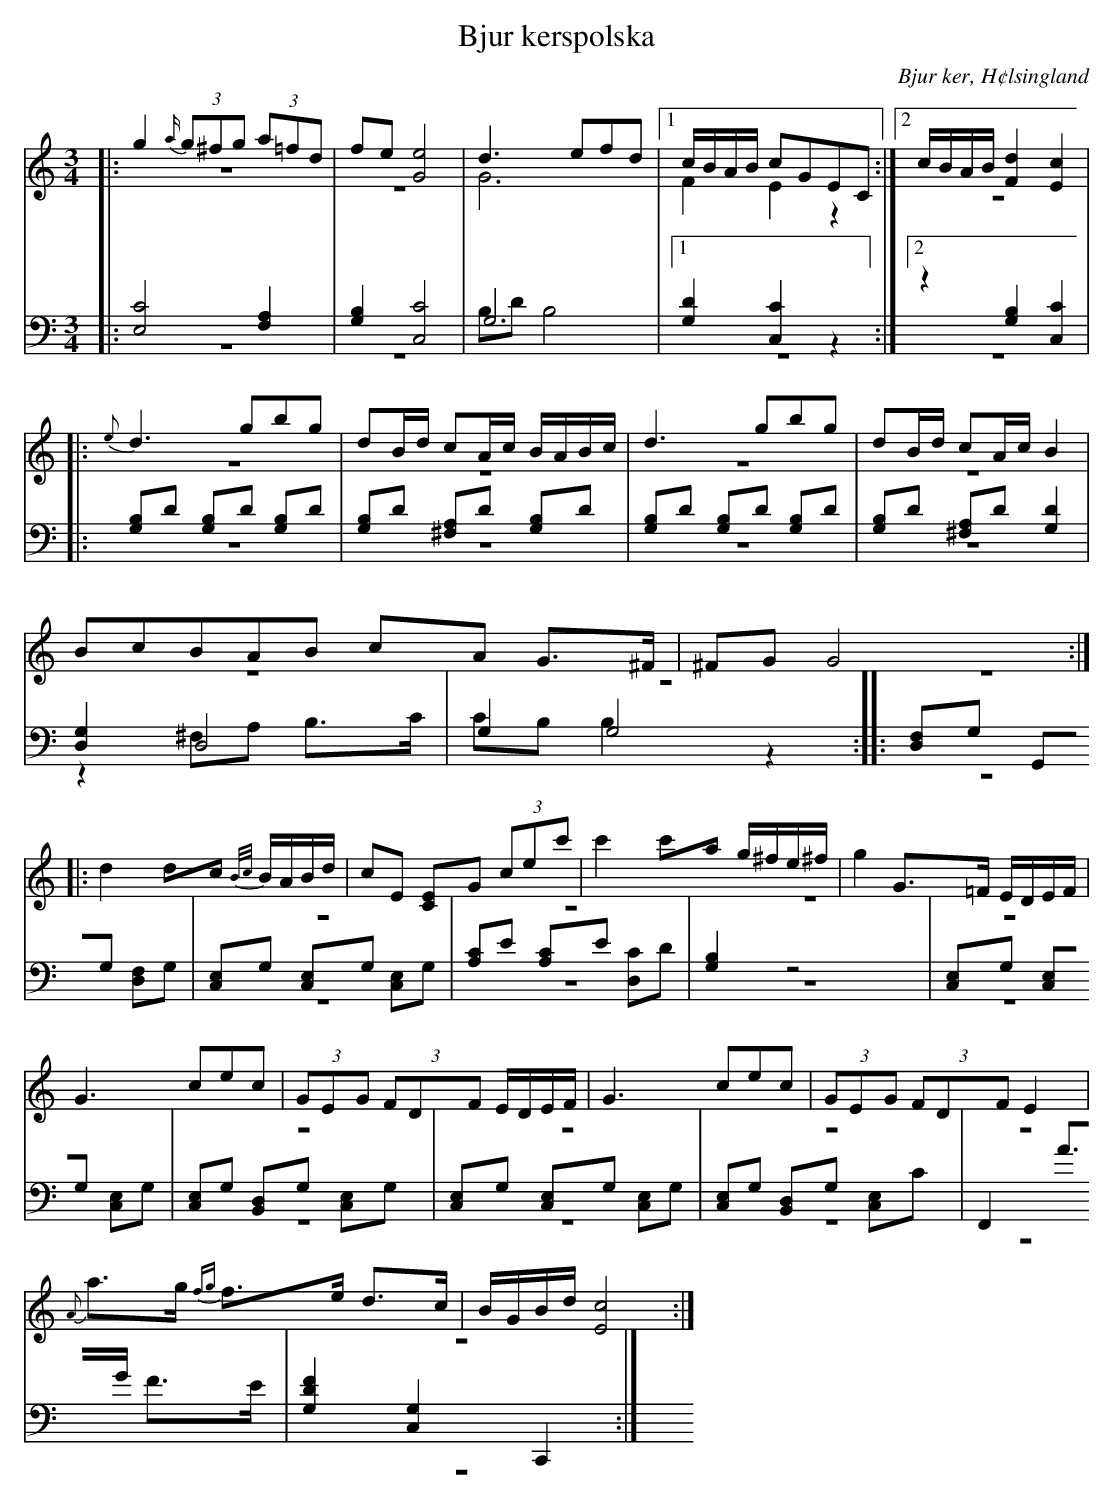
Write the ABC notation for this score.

X:1
T: Bjur kerspolska
O: Bjur ker, H¢lsingland
M: 3/4
L: 1/8
K: C
V:1
V:2 merge
V:3
V:4 merge
V:1
|:g2 {a/} (3g^fg (3a=fd|fe [G4e4]|d3 efd|1 c/B/A/B/ cGEC:|2 c/B/A/B/ [F2d2][E2c2]|
|:{e}d3 gbg| dB/d/ cA/c/ B/A/B/c/| d3 gbg| dB/d/ cA/c/ B2|
B2/5c2/5B2/5A2/5B2/5 cA G>^F| ^FG G4 :|
|:d2 dc {B/c/}B/A/B/d/|cE [CE]G (3cec'|c'2 c'a g/^f/e/^f/|g2 G>=F E/D/E/F/|
G3 cec|(3GEG (3FDF E/D/E/F/|G3 cec|(3GEG (3FDF E2|
{A}a>g {fg}f>e d>c|B/G/B/d/ [E4c4]:|
V:2
|:z6|z6|G6|1 F2 E2 z2:|2 z6|
|:z6|z6|z6|z6|
z6|z6:|
|:z6|z6|z6|z6|
z6|z6|z6|z6|
z6|z6:|
V:3 clef=bass
|:[E,4C4] [F,2A,2]|[G,2B,2] [C,4C4]|G,6|1 [G,2D2][C,2C2] z2:|2 z2 [G,2B,2][C,2C2]|
|:[G,B,]D [G,B,]D [G,B,]D|[G,B,]D [^F,A,]D [G,B,]D|[G,B,]D [G,B,]D [G,B,]D|[G,B,]D [^F,A,]D [G,2D2]|
[D,2G,2] D,4|G,2 G,4:|
|:[D,F,]G, G,,G, [D,F,]G,|[C,E,]G, [C,E,]G, [C,E,]G,|[A,C]E [A,C]E [D,C]D| [G,2B,2] z4|
[C,E,]G, [C,E,]G, [C,E,]G,|[C,E,]G, [B,,D,]G, [C,E,]G,|[C,E,]G, [C,E,]G, [C,E,]G,|[C,E,]G, [B,,D,]G, [C,E,]C|
F,,2 A>G F>E|[G,2D2F2] [C,2G,2] C,,2:|
V:4 clef=bass
|:z6|z6|B,D B,4|1 z6:|2 z6|
|:z6|z6|z6| z6|
z2 ^F,A, B,>C |CB, B,2 z2:|
|:z6|z6|z6|z6|
z6|z6|z6|z6|
z6|z6:|
